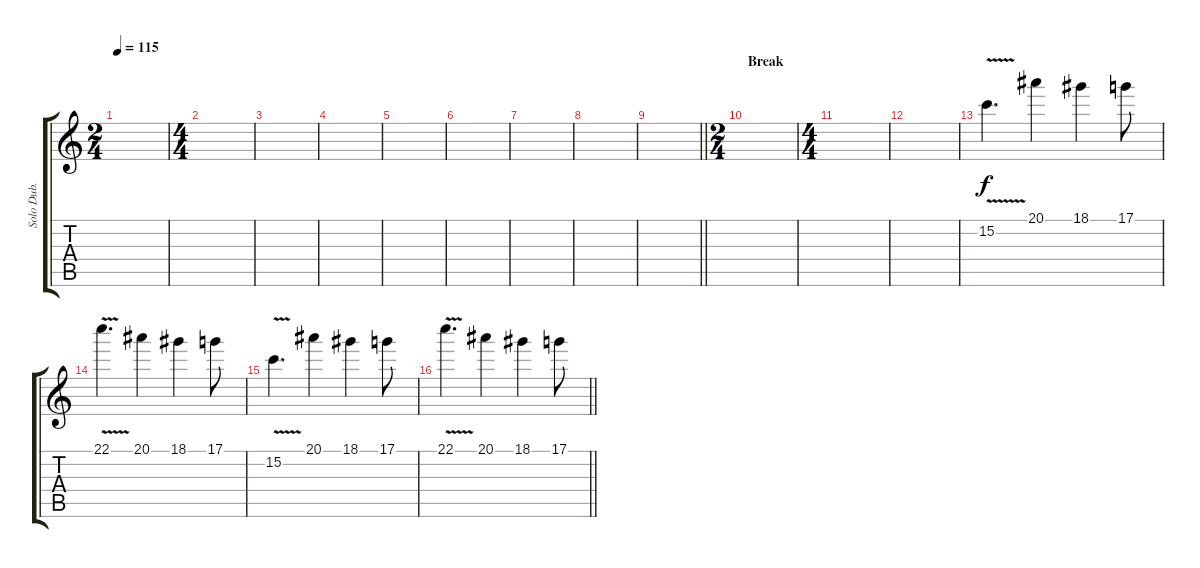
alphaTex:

\track ("Solo Dub. (in drop C)" "Solo Dub. ") {instrument distortionguitar}
\staff {score tabs}
\tuning (D4 A3 F3 C3 G2 C2) {hide}
\ts (2 4)
\tempo 115
\clef g2
\ks c
|
\ts (4 4)
|
|
|
|
|
|
|
\barLineRight lightlight
|
\ts (2 4)
\section ("" "Break")
|
\ts (4 4)
|
|
15.2{v}.4{d} 20.1.4 18.1.4 17.1.8 |
22.1{v}.4{d} 20.1.4 18.1.4 17.1.8 |
15.2{v}.4{d} 20.1.4 18.1.4 17.1.8 |
\barLineRight lightlight
22.1{v}.4{d} 20.1.4 18.1.4 17.1.8
